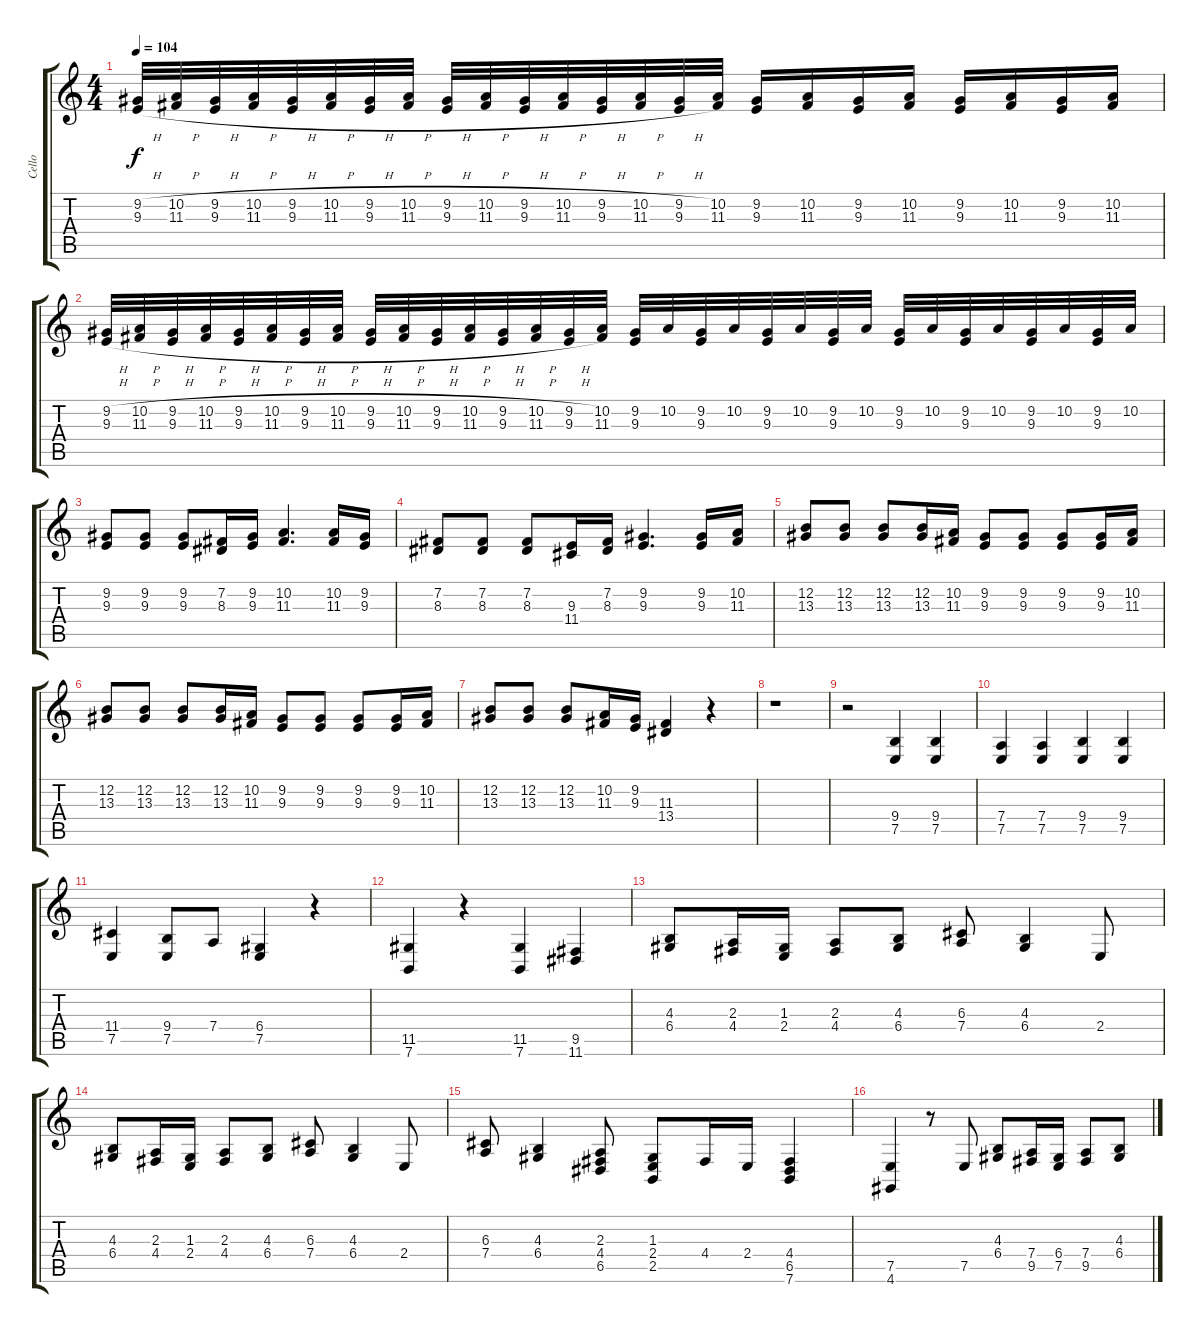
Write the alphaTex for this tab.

\track ("Cello" "Cello") {instrument cello}
\staff {score tabs}
\tuning (E4 B3 G3 D3 A2 E2) {hide}
\ts (4 4)
\tempo 104
\clef g2
\ks c
(9.2{h} 9.3{h}).32{dy f} (10.2{h} 11.3{h}).32 (9.2{h} 9.3{h}).32 (10.2{h} 11.3{h}).32 (9.2{h} 9.3{h}).32 (10.2{h} 11.3{h}).32 (9.2{h} 9.3{h}).32 (10.2{h} 11.3{h}).32 (9.2{h} 9.3{h}).32 (10.2{h} 11.3{h}).32 (9.2{h} 9.3{h}).32 (10.2{h} 11.3{h}).32 (9.2{h} 9.3{h}).32 (10.2{h} 11.3{h}).32 (9.2{h} 9.3{h}).32 (10.2 11.3).32 (9.2 9.3).16 (10.2 11.3).16 (9.2 9.3).16 (10.2 11.3).16 (9.2 9.3).16 (10.2 11.3).16 (9.2 9.3).16 (10.2 11.3).16 |
(9.2{h} 9.3{h}).32 (10.2{h} 11.3{h}).32 (9.2{h} 9.3{h}).32 (10.2{h} 11.3{h}).32 (9.2{h} 9.3{h}).32 (10.2{h} 11.3{h}).32 (9.2{h} 9.3{h}).32 (10.2{h} 11.3{h}).32 (9.2{h} 9.3{h}).32 (10.2{h} 11.3{h}).32 (9.2{h} 9.3{h}).32 (10.2{h} 11.3{h}).32 (9.2{h} 9.3{h}).32 (10.2{h} 11.3{h}).32 (9.2{h} 9.3{h}).32 (10.2 11.3).32 (9.2 9.3).32 10.2.32 (9.2 9.3).32 10.2.32 (9.2 9.3).32 10.2.32 (9.2 9.3).32 10.2.32 (9.2 9.3).32 10.2.32 (9.2 9.3).32 10.2.32 (9.2 9.3).32 10.2.32 (9.2 9.3).32 10.2.32 |
(9.2 9.3).8 (9.2 9.3).8 (9.2 9.3).8 (7.2 8.3).16 (9.2 9.3).16 (10.2 11.3).4{d} (10.2 11.3).16 (9.2 9.3).16 |
(7.2 8.3).8 (7.2 8.3).8 (7.2 8.3).8 (9.3 11.4).16 (7.2 8.3).16 (9.2 9.3).4{d} (9.2 9.3).16 (10.2 11.3).16 |
(12.2 13.3).8 (12.2 13.3).8 (12.2 13.3).8 (12.2 13.3).16 (10.2 11.3).16 (9.2 9.3).8 (9.2 9.3).8 (9.2 9.3).8 (9.2 9.3).16 (10.2 11.3).16 |
(12.2 13.3).8 (12.2 13.3).8 (12.2 13.3).8 (12.2 13.3).16 (10.2 11.3).16 (9.2 9.3).8 (9.2 9.3).8 (9.2 9.3).8 (9.2 9.3).16 (10.2 11.3).16 |
(12.2 13.3).8 (12.2 13.3).8 (12.2 13.3).8 (10.2 11.3).16 (9.2 9.3).16 (11.3 13.4).4 r.4 |
r.1 |
r.2 (9.4 7.5).4 (9.4 7.5).4 |
(7.4 7.5).4 (7.4 7.5).4 (9.4 7.5).4 (9.4 7.5).4 |
(11.4 7.5).4 (9.4 7.5).8 7.4.8 (6.4 7.5).4 r.4 |
(11.5 7.6).4 r.4 (11.5 7.6).4 (9.5 11.6).4 |
(4.3 6.4).8 (2.3 4.4).16 (1.3 2.4).16 (2.3 4.4).8 (4.3 6.4).8 (6.3 7.4).8 (4.3 6.4).4 2.4.8 |
(4.3 6.4).8 (2.3 4.4).16 (1.3 2.4).16 (2.3 4.4).8 (4.3 6.4).8 (6.3 7.4).8 (4.3 6.4).4 2.4.8 |
(6.3 7.4).8 (4.3 6.4).4 (2.3 4.4 6.5).8 (1.3 2.4 2.5).8 4.4.16 2.4.16 (4.4 6.5 7.6).4 |
(7.5 4.6).4 r.8 7.5.8 (4.3 6.4).8 (7.4 9.5).16 (6.4 7.5).16 (7.4 9.5).8 (4.3 6.4).8
